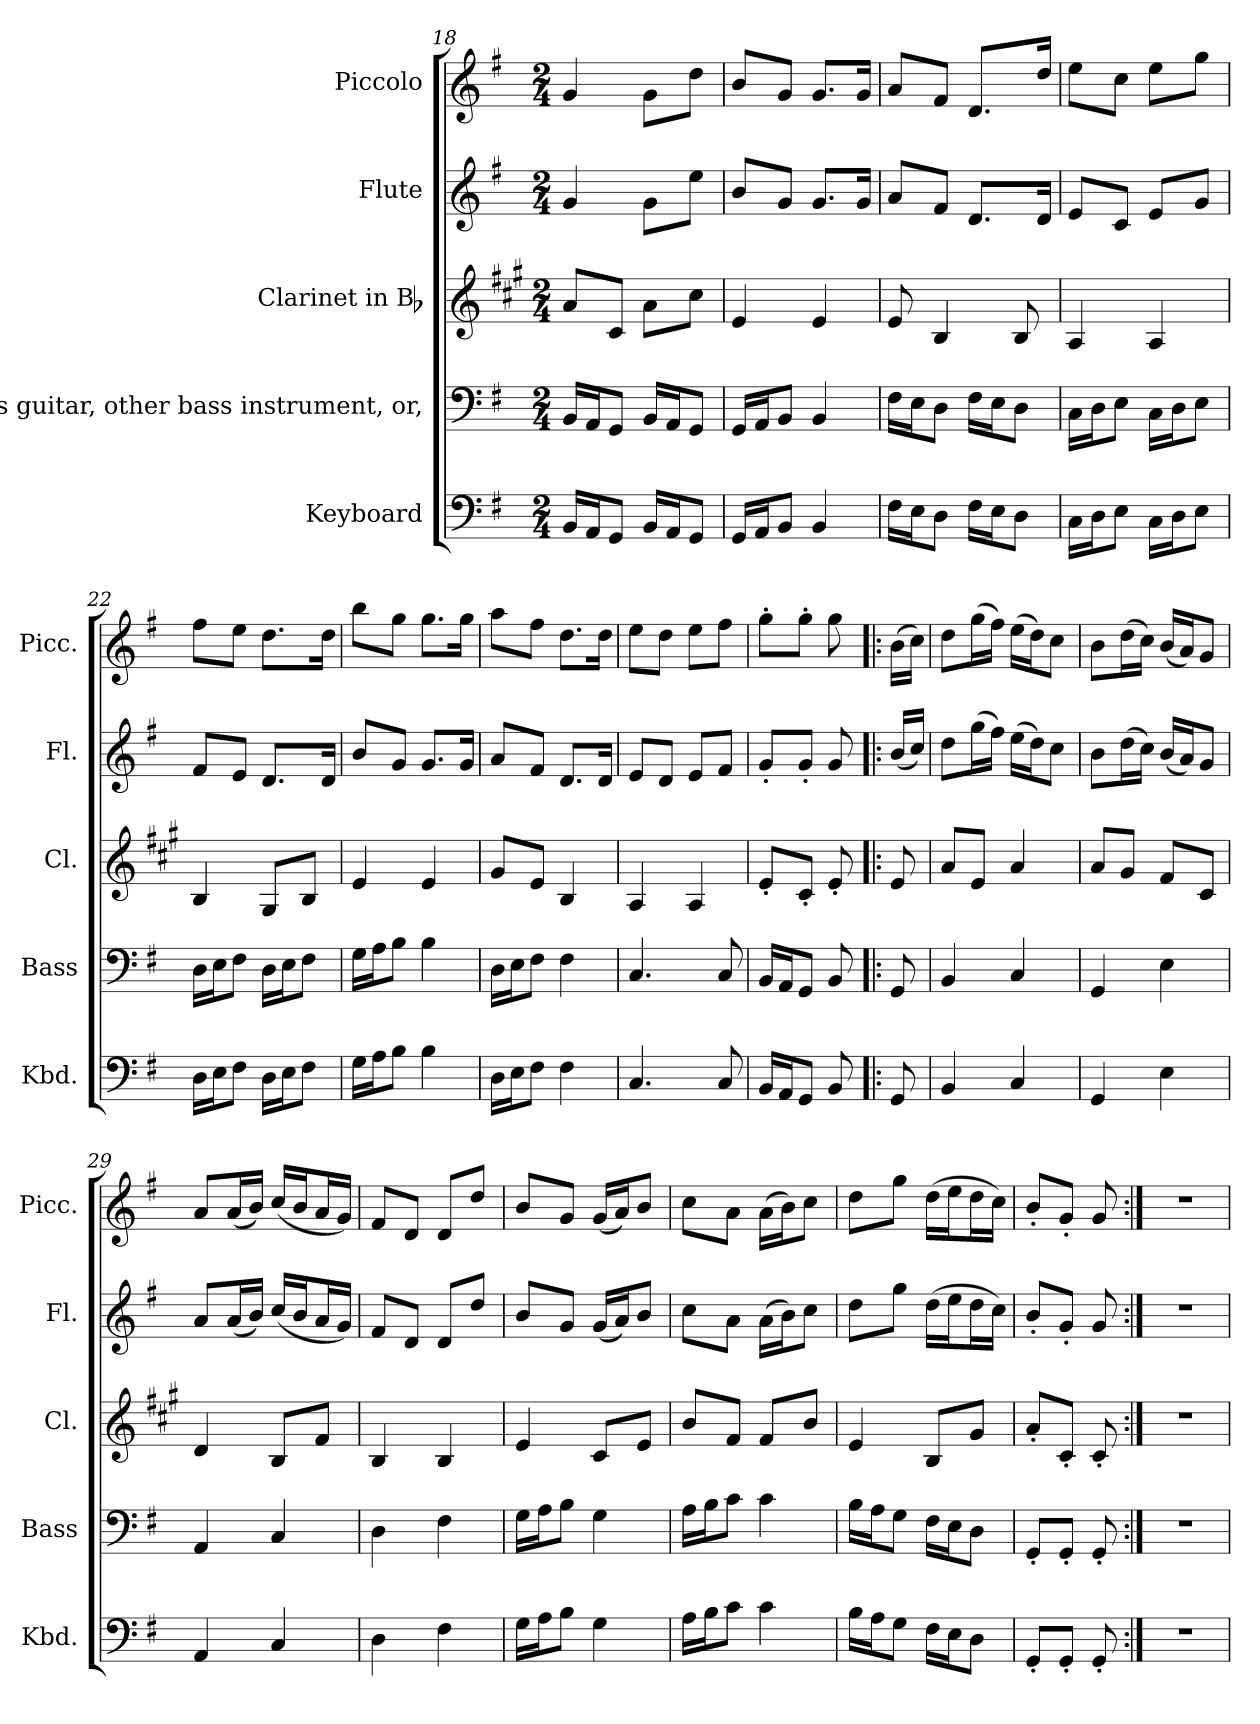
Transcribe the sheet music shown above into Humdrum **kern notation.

**kern	**kern	**kern	**kern	**kern
*part5	*part4	*part3	*part2	*part1
*staff5	*staff4	*staff3	*staff2	*staff1
*I"Keyboard	*I"Bass guitar,   other bass instrument,   or,	*I"Clarinet in Bb	*I"Flute	*I"Piccolo
*I'Kbd.	*I'Bass	*I'Cl.	*I'Fl.	*I'Picc.
*clefF4	*clefF4	*clefG2	*clefG2	*clefG2
*	*ITrd7c12	*ITrd1c2	*	*ITrd-7c-12
*k[f#]	*k[f#]	*k[f#]	*k[f#]	*k[f#]
*G:	*G:	*G:	*G:	*G:
*M2/4	*M2/4	*M2/4	*M2/4	*M2/4
=18	=18	=18	=18	=18
16BBi/LL	16BBBi/LL	8gi/L	4gi/	4ggi/
16AAi/J	16AAAi/J	.	.	.
8GGi/J	8GGGi/J	8Bi/J	.	.
16BBi/LL	16BBBi/LL	8gi\L	8gi\L	8ggi\L
16AAi/J	16AAAi/J	.	.	.
8GGi/J	8GGGi/J	8bi\J	8eei\J	8dddi\J
=19	=19	=19	=19	=19
16GGi/LL	16GGGi/LL	4di/	8bi/L	8bbi/L
16AAi/J	16AAAi/J	.	.	.
8BBi/J	8BBBi/J	.	8gi/J	8ggi/J
4BBi/	4BBBi/	4di/	8.gi/L	8.ggi/L
.	.	.	16gi/Jk	16ggi/Jk
=20	=20	=20	=20	=20
16F#i\LL	16FF#i\LL	8di/	8ai/L	8aai/L
16Ei\J	16EEi\J	.	.	.
8Di\J	8DDi\J	4Ai/	8f#i/J	8ff#i/J
16F#i\LL	16FF#i\LL	.	8.di/L	8.ddi/L
16Ei\J	16EEi\J	.	.	.
8Di\J	8DDi\J	8Ai/	.	.
.	.	.	16di/Jk	16dddi/Jk
=21	=21	=21	=21	=21
16Ci\LL	16CCi\LL	4Gi/	8ei/L	8eeei\L
16Di\J	16DDi\J	.	.	.
8Ei\J	8EEi\J	.	8ci/J	8ccci\J
16Ci\LL	16CCi\LL	4Gi/	8ei/L	8eeei\L
16Di\J	16DDi\J	.	.	.
8Ei\J	8EEi\J	.	8gi/J	8gggi\J
=22	=22	=22	=22	=22
16Di\LL	16DDi\LL	4Ai/	8f#i/L	8fff#i\L
16Ei\J	16EEi\J	.	.	.
8F#i\J	8FF#i\J	.	8ei/J	8eeei\J
16Di\LL	16DDi\LL	8F#i/L	8.di/L	8.dddi\L
16Ei\J	16EEi\J	.	.	.
8F#i\J	8FF#i\J	8Ai/J	.	.
.	.	.	16di/Jk	16dddi\Jk
=23	=23	=23	=23	=23
16Gi\LL	16GGi\LL	4di/	8bi/L	8bbbi\L
16Ai\J	16AAi\J	.	.	.
8Bi\J	8BBi\J	.	8gi/J	8gggi\J
4Bi\	4BBi\	4di/	8.gi/L	8.gggi\L
.	.	.	16gi/Jk	16gggi\Jk
=24	=24	=24	=24	=24
16Di\LL	16DDi\LL	8f#i/L	8ai/L	8aaai\L
16Ei\J	16EEi\J	.	.	.
8F#i\J	8FF#i\J	8di/J	8f#i/J	8fff#i\J
4F#i\	4FF#i\	4Ai/	8.di/L	8.dddi\L
.	.	.	16di/Jk	16dddi\Jk
!!LO:LB:g=z
=25	=25	=25	=25	=25
4.Ci/	4.CCi/	4Gi/	8ei/L	8eeei\L
.	.	.	8di/J	8dddi\J
.	.	4Gi/	8ei/L	8eeei\L
8Ci/	8CCi/	.	8f#i/J	8fff#i\J
=26	=26	=26	=26	=26
16BBi/LL	16BBBi/LL	8d'i/L	8g'i/L	8ggg'i\L
16AAi/J	16AAAi/J	.	.	.
8GGi/J	8GGGi/J	8B'i/J	8g'i/J	8ggg'i\J
8BBi/	8BBBi/	8d'i/	8gi/	8gggi\
=26X26!|:	=26X26!|:	=26X26!|:	=26X26!|:	=26X26!|:
8GGi/	8GGGi/	8di/	(16bi/LL	(16bbi\LL
.	.	.	16cci/JJ)	16ccci\JJ)
=27	=27	=27	=27	=27
4BBi/	4BBBi/	8gi/L	8ddi\L	8dddi\L
.	.	8di/J	(16ggi\L	(16gggi\L
.	.	.	16ff#i\JJ)	16fff#i\JJ)
4Ci/	4CCi/	4gi/	(16eei\LL	(16eeei\LL
.	.	.	16ddi\J)	16dddi\J)
.	.	.	8cci\J	8ccci\J
=28	=28	=28	=28	=28
4GGi/	4GGGi/	8gi/L	8bi\L	8bbi\L
.	.	8f#i/J	(16ddi\L	(16dddi\L
.	.	.	16cci\JJ)	16ccci\JJ)
4Ei\	4EEi\	8ei/L	(16bi/LL	(16bbi/LL
.	.	.	16ai/J)	16aai/J)
.	.	8Bi/J	8gi/J	8ggi/J
=29	=29	=29	=29	=29
4AAi/	4AAAi/	4ci/	8ai/L	8aai/L
.	.	.	(16ai/L	(16aai/L
.	.	.	16bi/JJ)	16bbi/JJ)
4Ci/	4CCi/	8Ai/L	(16cci/LL	(16ccci/LL
.	.	.	16bi/J	16bbi/J
.	.	8ei/J	16ai/L	16aai/L
.	.	.	16gi/JJ)	16ggi/JJ)
!!LO:LB:g=z
=30	=30	=30	=30	=30
4Di\	4DDi\	4Ai/	8f#i/L	8ff#i/L
.	.	.	8di/J	8ddi/J
4F#i\	4FF#i\	4Ai/	8di/L	8ddi/L
.	.	.	8ddi/J	8dddi/J
=31	=31	=31	=31	=31
16Gi\LL	16GGi\LL	4di/	8bi/L	8bbi/L
16Ai\J	16AAi\J	.	.	.
8Bi\J	8BBi\J	.	8gi/J	8ggi/J
4Gi\	4GGi\	8Bi/L	(16gi/LL	(16ggi/LL
.	.	.	16ai/J)	16aai/J)
.	.	8di/J	8bi/J	8bbi/J
=32	=32	=32	=32	=32
16Ai\LL	16AAi\LL	8ai/L	8cci\L	8ccci\L
16Bi\J	16BBi\J	.	.	.
8ci\J	8Ci\J	8ei/J	8ai\J	8aai\J
4ci\	4Ci\	8ei/L	(16ai\LL	(16aai\LL
.	.	.	16bi\J)	16bbi\J)
.	.	8ai/J	8cci\J	8ccci\J
=33	=33	=33	=33	=33
16Bi\LL	16BBi\LL	4di/	8ddi\L	8dddi\L
16Ai\J	16AAi\J	.	.	.
8Gi\J	8GGi\J	.	8ggi\J	8gggi\J
16F#i\LL	16FF#i\LL	8Ai/L	(16ddi\LL	(16dddi\LL
16Ei\J	16EEi\J	.	16eei\J	16eeei\J
8Di\J	8DDi\J	8f#i/J	16ddi\L	16dddi\L
.	.	.	16cci\JJ)	16ccci\JJ)
=34	=34	=34	=34	=34
8GG'i/L	8GGG'i/L	8g'i/L	8b'i/L	8bb'i/L
8GG'i/J	8GGG'i/J	8B'i/J	8g'i/J	8gg'i/J
8GG'i/	8GGG'i/	8B'i/	8gi/	8ggi/
=34X34:|!	=34X34:|!	=34X34:|!	=34X34:|!	=34X34:|!
!LO:N:vis=1	!LO:N:vis=1	!LO:N:vis=1	!LO:N:vis=1	!LO:N:vis=1
2r	2r	2r	2r	2r
=	=	=	=	=
*-	*-	*-	*-	*-
